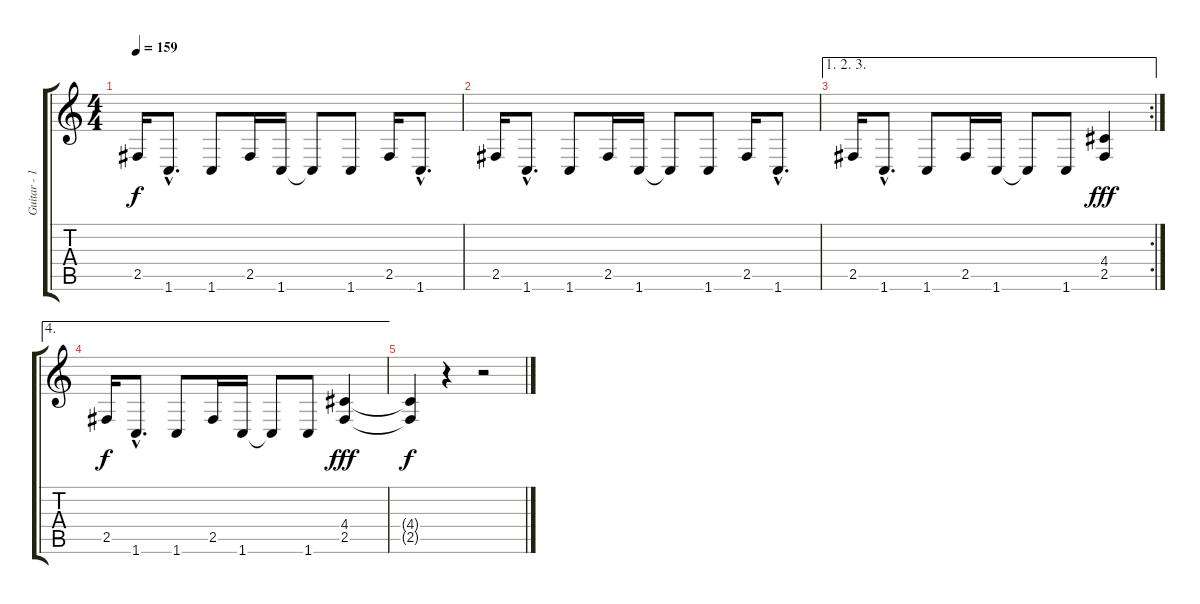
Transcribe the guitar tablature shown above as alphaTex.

\track ("Guitar - 1" "Guitar - 1") {instrument overdrivenguitar}
\staff {score tabs}
\tuning (B3 G3 D3 A2 E2 B1) {hide}
\ts (4 4)
\tempo 159
\clef g2
\ks c
2.5.16{dy f} 1.6{hac}.8{d} 1.6.8 2.5.16 1.6.16 1.6{t}.8 1.6.8 2.5.16 1.6{hac}.8{d} |
2.5.16 1.6{hac}.8{d} 1.6.8 2.5.16 1.6.16 1.6{t}.8 1.6.8 2.5.16 1.6{hac}.8{d} |
\ae (1 2 3)
\rc 2
2.5.16 1.6{hac}.8{d} 1.6.8 2.5.16 1.6.16 1.6{t}.8 1.6.8 (4.4 2.5).4{dy fff} |
\ae 4
2.5.16{dy f} 1.6{hac}.8{d} 1.6.8 2.5.16 1.6.16 1.6{t}.8 1.6.8 (4.4 2.5).4{dy fff} |
(4.4{t} 2.5{t}).4{dy f} r.4 r.2
